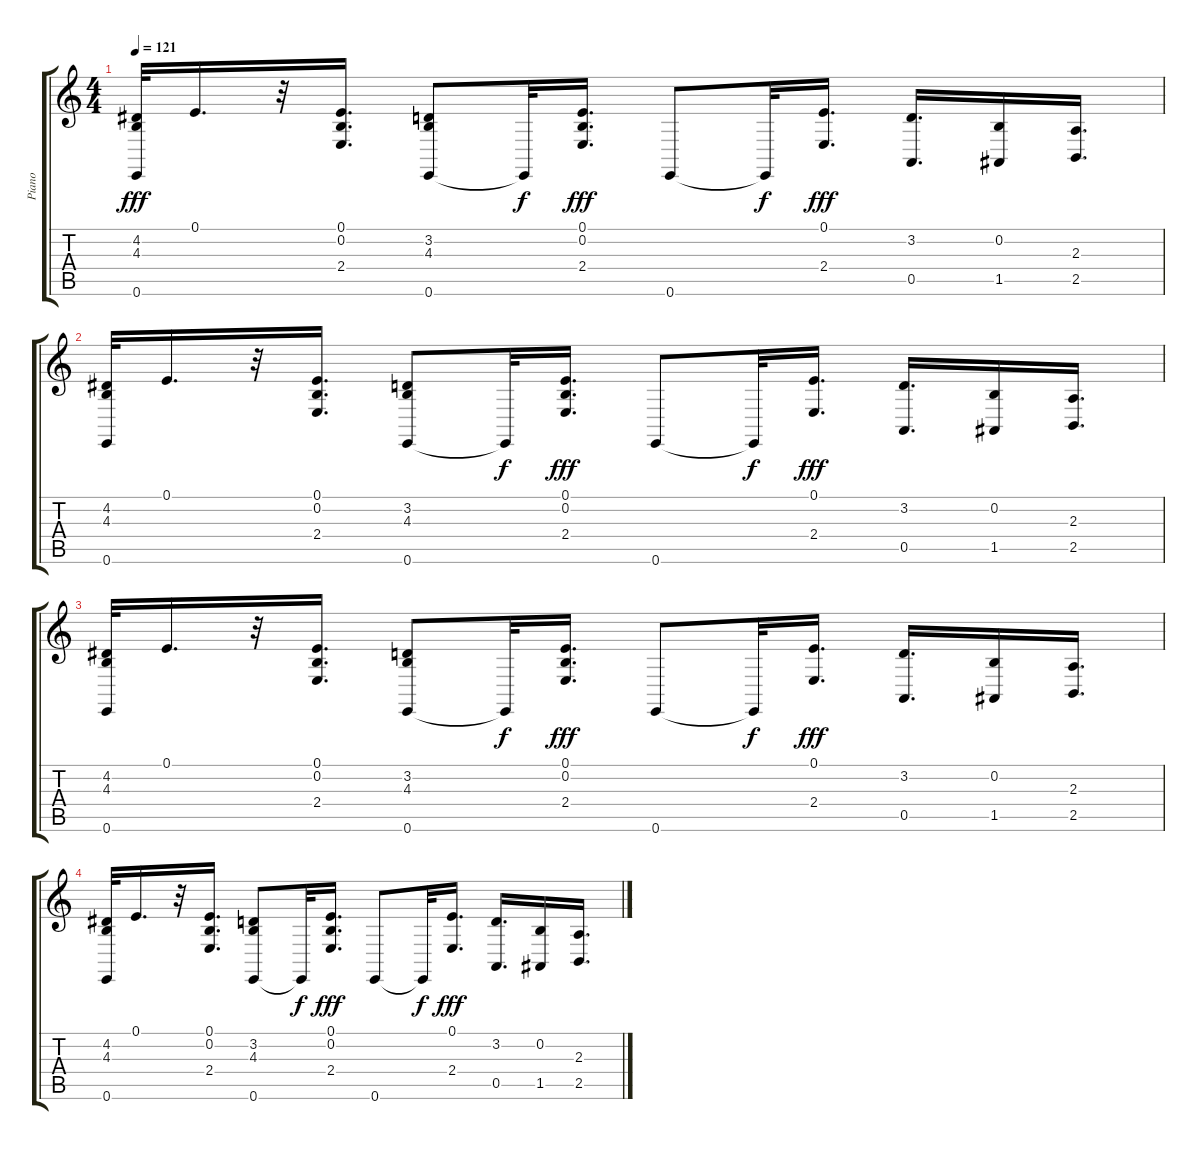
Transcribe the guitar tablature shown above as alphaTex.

\track ("Piano" "Piano") {instrument acousticgrandpiano}
\staff {score tabs}
\tuning (E4 B3 G3 D3 A2 E2) {hide}
\ts (4 4)
\tempo 121
\clef g2
\ks c
(4.2 4.3 0.6).32{dy fff} 0.1.16{d} r.32 (0.1 0.2 2.4).16{d} (3.2 4.3 0.6).8 0.6{t}.32{dy f} (0.1 0.2 2.4).16{d dy fff} 0.6.8 0.6{t}.32{dy f} (0.1 2.4).16{d dy fff} (3.2 0.5).16{d} (0.2 1.5).16 (2.3 2.5).16{d} |
(4.2 4.3 0.6).32 0.1.16{d} r.32 (0.1 0.2 2.4).16{d} (3.2 4.3 0.6).8 0.6{t}.32{dy f} (0.1 0.2 2.4).16{d dy fff} 0.6.8 0.6{t}.32{dy f} (0.1 2.4).16{d dy fff} (3.2 0.5).16{d} (0.2 1.5).16 (2.3 2.5).16{d} |
(4.2 4.3 0.6).32 0.1.16{d} r.32 (0.1 0.2 2.4).16{d} (3.2 4.3 0.6).8 0.6{t}.32{dy f} (0.1 0.2 2.4).16{d dy fff} 0.6.8 0.6{t}.32{dy f} (0.1 2.4).16{d dy fff} (3.2 0.5).16{d} (0.2 1.5).16 (2.3 2.5).16{d} |
(4.2 4.3 0.6).32 0.1.16{d} r.32 (0.1 0.2 2.4).16{d} (3.2 4.3 0.6).8 0.6{t}.32{dy f} (0.1 0.2 2.4).16{d dy fff} 0.6.8 0.6{t}.32{dy f} (0.1 2.4).16{d dy fff} (3.2 0.5).16{d} (0.2 1.5).16 (2.3 2.5).16{d}
